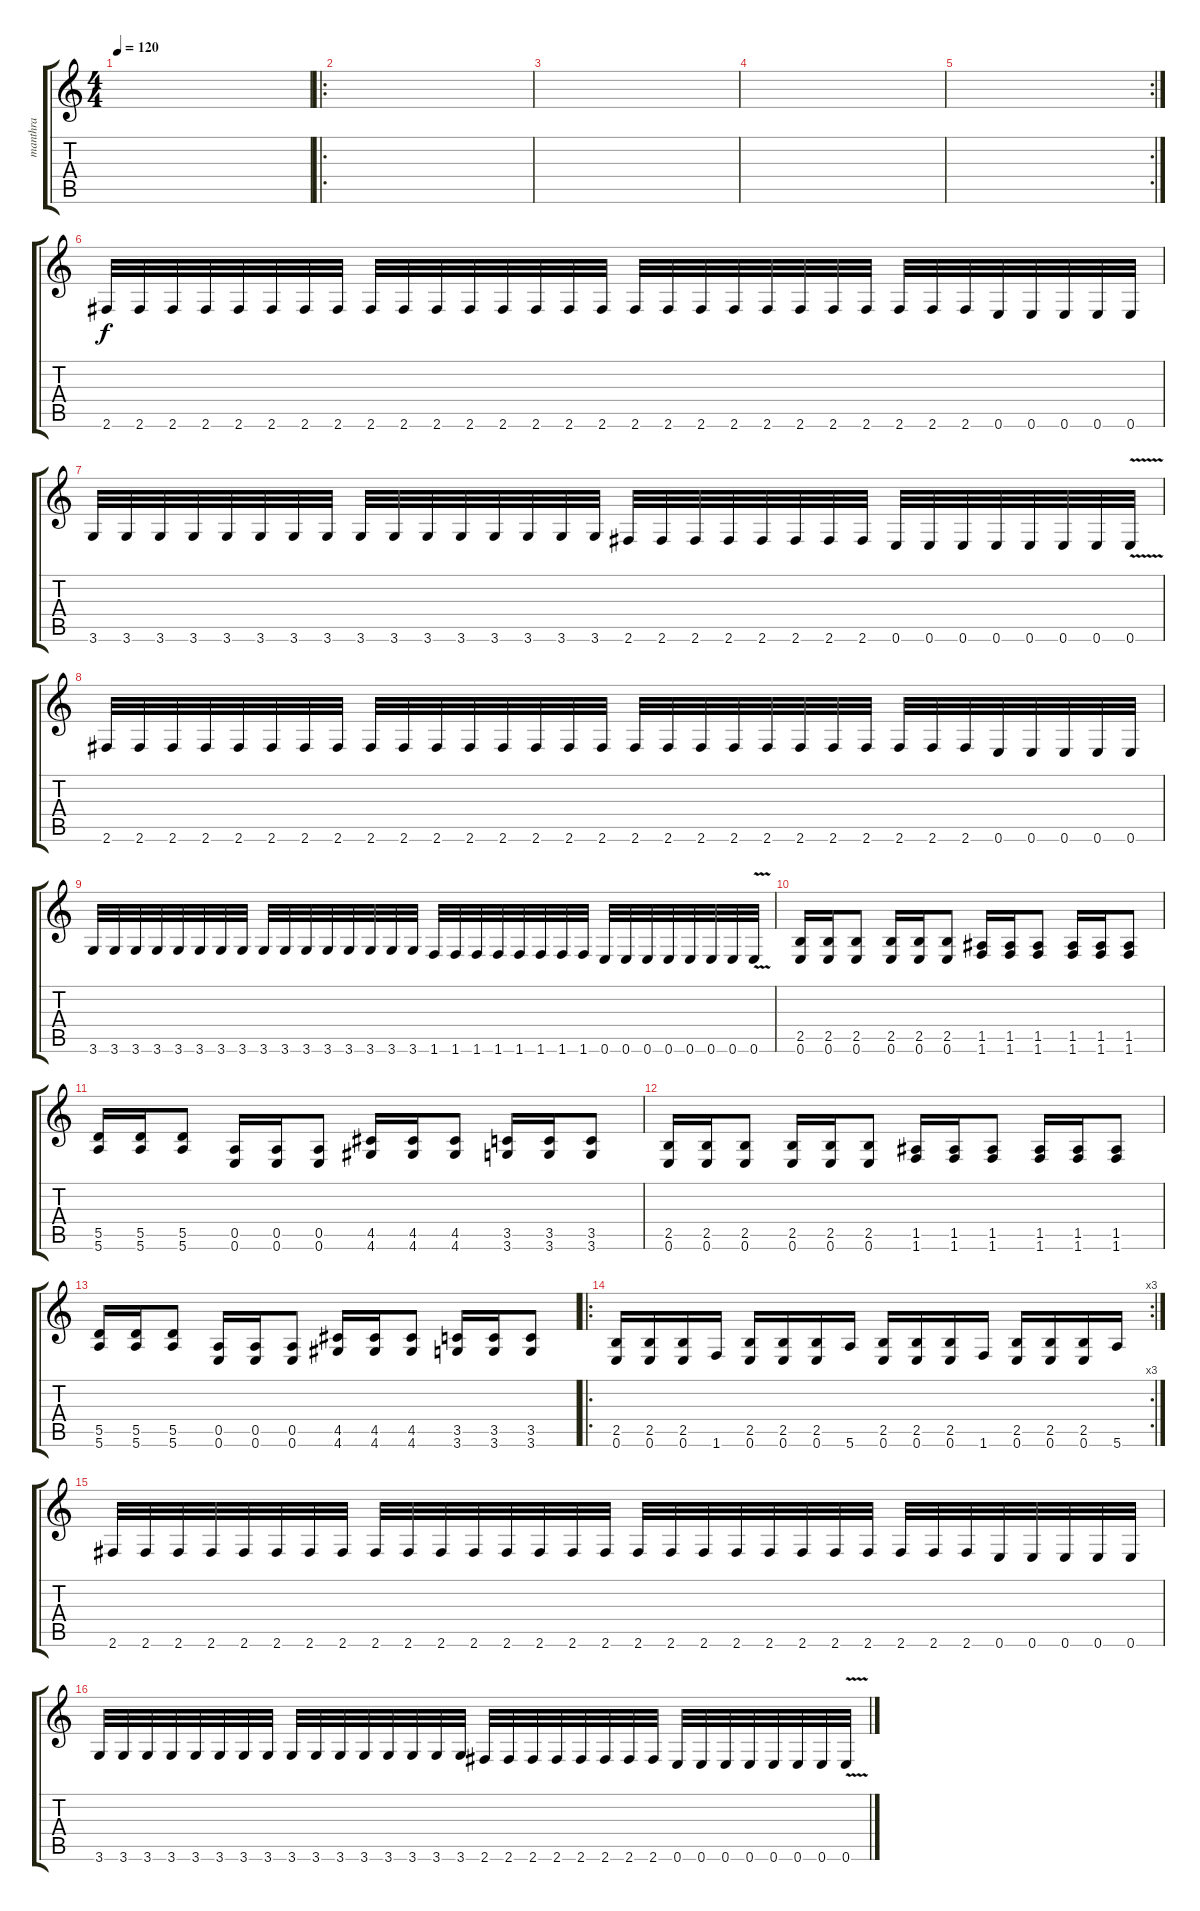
\track ("manthra" "manthra") {instrument distortionguitar}
\staff {score tabs}
\tuning (E4 B3 G3 D3 A2 E2) {hide}
\ts (4 4)
\tempo 120
\clef g2
\ks c
|
\ro
|
|
|
\rc 2
|
2.6.32 2.6.32 2.6.32 2.6.32 2.6.32 2.6.32 2.6.32 2.6.32 2.6.32 2.6.32 2.6.32 2.6.32 2.6.32 2.6.32 2.6.32 2.6.32 2.6.32 2.6.32 2.6.32 2.6.32 2.6.32 2.6.32 2.6.32 2.6.32 2.6.32 2.6.32 2.6.32 0.6.32 0.6.32 0.6.32 0.6.32 0.6.32 |
3.6.32 3.6.32 3.6.32 3.6.32 3.6.32 3.6.32 3.6.32 3.6.32 3.6.32 3.6.32 3.6.32 3.6.32 3.6.32 3.6.32 3.6.32 3.6.32 2.6.32 2.6.32 2.6.32 2.6.32 2.6.32 2.6.32 2.6.32 2.6.32 0.6.32 0.6.32 0.6.32 0.6.32 0.6.32 0.6.32 0.6.32 0.6{v}.32 |
2.6.32 2.6.32 2.6.32 2.6.32 2.6.32 2.6.32 2.6.32 2.6.32 2.6.32 2.6.32 2.6.32 2.6.32 2.6.32 2.6.32 2.6.32 2.6.32 2.6.32 2.6.32 2.6.32 2.6.32 2.6.32 2.6.32 2.6.32 2.6.32 2.6.32 2.6.32 2.6.32 0.6.32 0.6.32 0.6.32 0.6.32 0.6.32 |
3.6.32 3.6.32 3.6.32 3.6.32 3.6.32 3.6.32 3.6.32 3.6.32 3.6.32 3.6.32 3.6.32 3.6.32 3.6.32 3.6.32 3.6.32 3.6.32 1.6.32 1.6.32 1.6.32 1.6.32 1.6.32 1.6.32 1.6.32 1.6.32 0.6.32 0.6.32 0.6.32 0.6.32 0.6.32 0.6.32 0.6.32 0.6{v}.32 |
(2.5 0.6).16 (2.5 0.6).16 (2.5 0.6).8 (2.5 0.6).16 (2.5 0.6).16 (2.5 0.6).8 (1.5 1.6).16 (1.5 1.6).16 (1.5 1.6).8 (1.5 1.6).16 (1.5 1.6).16 (1.5 1.6).8 |
(5.5 5.6).16 (5.5 5.6).16 (5.5 5.6).8 (0.5 0.6).16 (0.5 0.6).16 (0.5 0.6).8 (4.5 4.6).16 (4.5 4.6).16 (4.5 4.6).8 (3.5 3.6).16 (3.5 3.6).16 (3.5 3.6).8 |
(2.5 0.6).16 (2.5 0.6).16 (2.5 0.6).8 (2.5 0.6).16 (2.5 0.6).16 (2.5 0.6).8 (1.5 1.6).16 (1.5 1.6).16 (1.5 1.6).8 (1.5 1.6).16 (1.5 1.6).16 (1.5 1.6).8 |
(5.5 5.6).16 (5.5 5.6).16 (5.5 5.6).8 (0.5 0.6).16 (0.5 0.6).16 (0.5 0.6).8 (4.5 4.6).16 (4.5 4.6).16 (4.5 4.6).8 (3.5 3.6).16 (3.5 3.6).16 (3.5 3.6).8 |
\ro
\rc 3
(2.5 0.6).16 (2.5 0.6).16 (2.5 0.6).16 1.6.16 (2.5 0.6).16 (2.5 0.6).16 (2.5 0.6).16 5.6.16 (2.5 0.6).16 (2.5 0.6).16 (2.5 0.6).16 1.6.16 (2.5 0.6).16 (2.5 0.6).16 (2.5 0.6).16 5.6.16 |
2.6.32 2.6.32 2.6.32 2.6.32 2.6.32 2.6.32 2.6.32 2.6.32 2.6.32 2.6.32 2.6.32 2.6.32 2.6.32 2.6.32 2.6.32 2.6.32 2.6.32 2.6.32 2.6.32 2.6.32 2.6.32 2.6.32 2.6.32 2.6.32 2.6.32 2.6.32 2.6.32 0.6.32 0.6.32 0.6.32 0.6.32 0.6.32 |
3.6.32 3.6.32 3.6.32 3.6.32 3.6.32 3.6.32 3.6.32 3.6.32 3.6.32 3.6.32 3.6.32 3.6.32 3.6.32 3.6.32 3.6.32 3.6.32 2.6.32 2.6.32 2.6.32 2.6.32 2.6.32 2.6.32 2.6.32 2.6.32 0.6.32 0.6.32 0.6.32 0.6.32 0.6.32 0.6.32 0.6.32 0.6{v}.32
